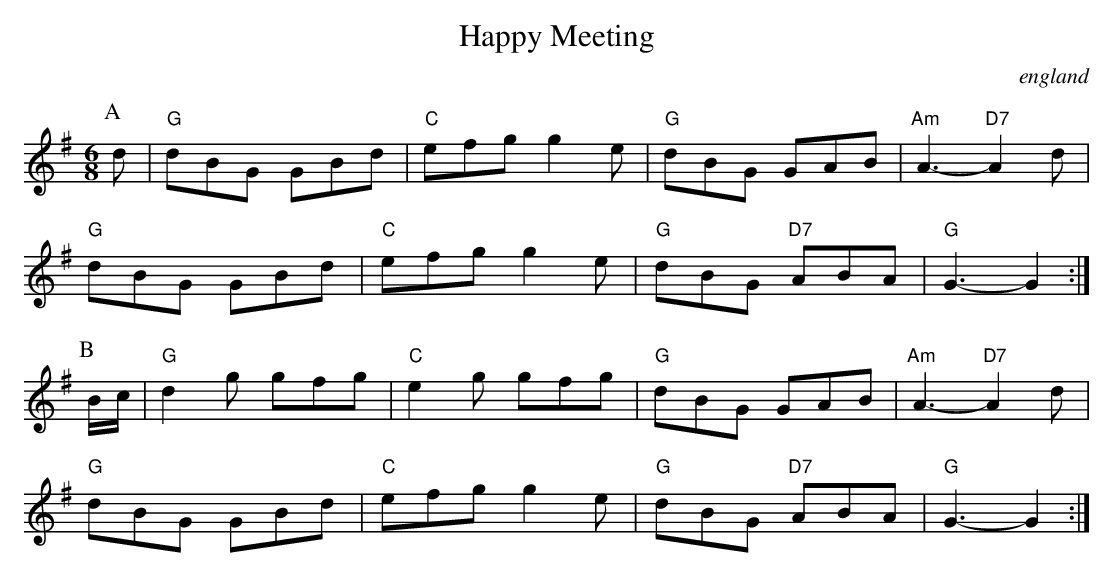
X:1
T:Happy Meeting
O:england
M:6/8
K:G
P:A
d|"G"dBG GBd|"C"efg g2e|"G"dBG GAB|"Am"A3 -"D7"A2d|
"G"dBG GBd|"C"efg g2e|"G"dBG "D7"ABA|"G"G3 -G2:|
P:B
B/2c/2|"G"d2g gfg|"C"e2g gfg|"G"dBG GAB|"Am"A3 -"D7"A2d|
"G"dBG GBd|"C"efg g2e|"G"dBG "D7"ABA|"G"G3 -G2:|
